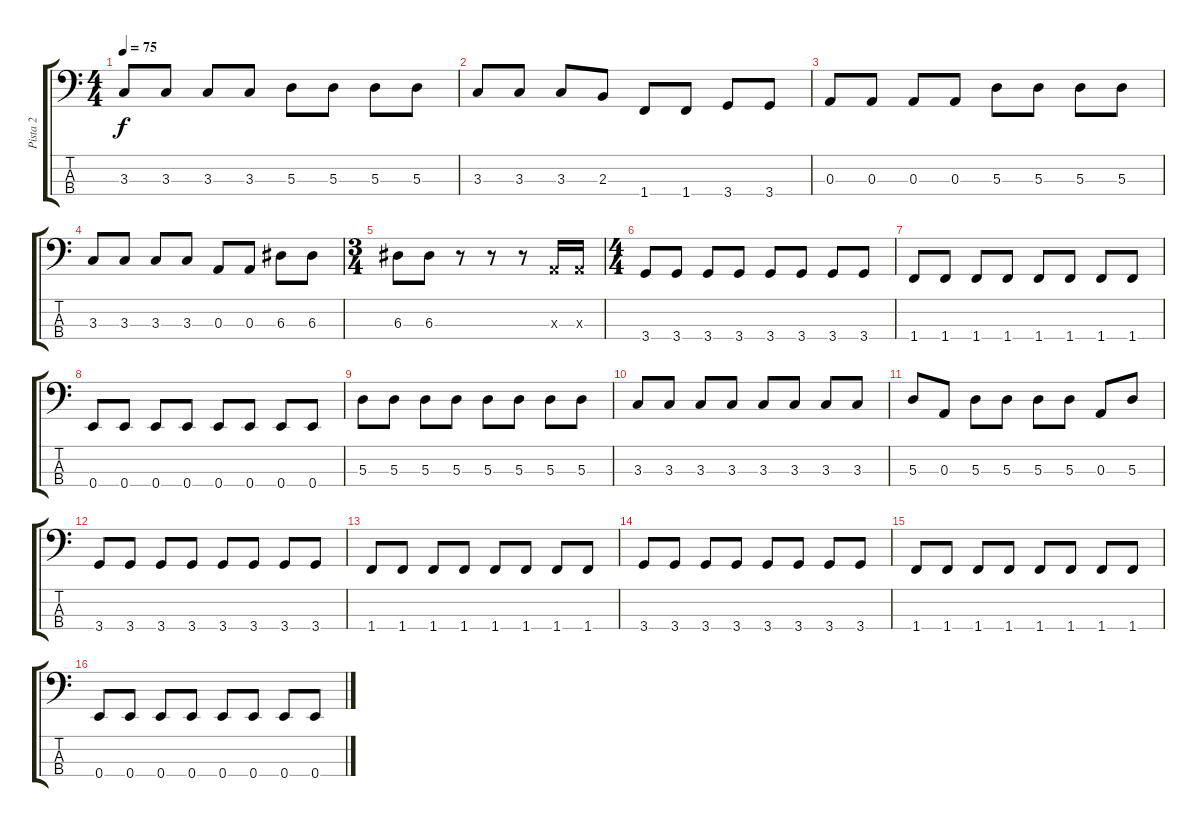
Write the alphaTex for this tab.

\track ("Pista 2" "Pista 2") {instrument electricbassfinger}
\staff {score tabs}
\tuning (G2 D2 A1 E1) {hide}
\ts (4 4)
\tempo 75
\clef f4
\ks c
3.3.8{dy f} 3.3.8 3.3.8 3.3.8 5.3.8 5.3.8 5.3.8 5.3.8 |
3.3.8 3.3.8 3.3.8 2.3.8 1.4.8 1.4.8 3.4.8 3.4.8 |
0.3.8 0.3.8 0.3.8 0.3.8 5.3.8 5.3.8 5.3.8 5.3.8 |
3.3.8 3.3.8 3.3.8 3.3.8 0.3.8 0.3.8 6.3.8 6.3.8 |
\ts (3 4)
6.3.8 6.3.8 r.8 r.8 r.8 0.3{x}.16 0.3{x}.16 |
\ts (4 4)
3.4.8 3.4.8 3.4.8 3.4.8 3.4.8 3.4.8 3.4.8 3.4.8 |
1.4.8 1.4.8 1.4.8 1.4.8 1.4.8 1.4.8 1.4.8 1.4.8 |
0.4.8 0.4.8 0.4.8 0.4.8 0.4.8 0.4.8 0.4.8 0.4.8 |
5.3.8 5.3.8 5.3.8 5.3.8 5.3.8 5.3.8 5.3.8 5.3.8 |
3.3.8 3.3.8 3.3.8 3.3.8 3.3.8 3.3.8 3.3.8 3.3.8 |
5.3.8 0.3.8 5.3.8 5.3.8 5.3.8 5.3.8 0.3.8 5.3.8 |
3.4.8 3.4.8 3.4.8 3.4.8 3.4.8 3.4.8 3.4.8 3.4.8 |
1.4.8 1.4.8 1.4.8 1.4.8 1.4.8 1.4.8 1.4.8 1.4.8 |
3.4.8 3.4.8 3.4.8 3.4.8 3.4.8 3.4.8 3.4.8 3.4.8 |
1.4.8 1.4.8 1.4.8 1.4.8 1.4.8 1.4.8 1.4.8 1.4.8 |
0.4.8 0.4.8 0.4.8 0.4.8 0.4.8 0.4.8 0.4.8 0.4.8
